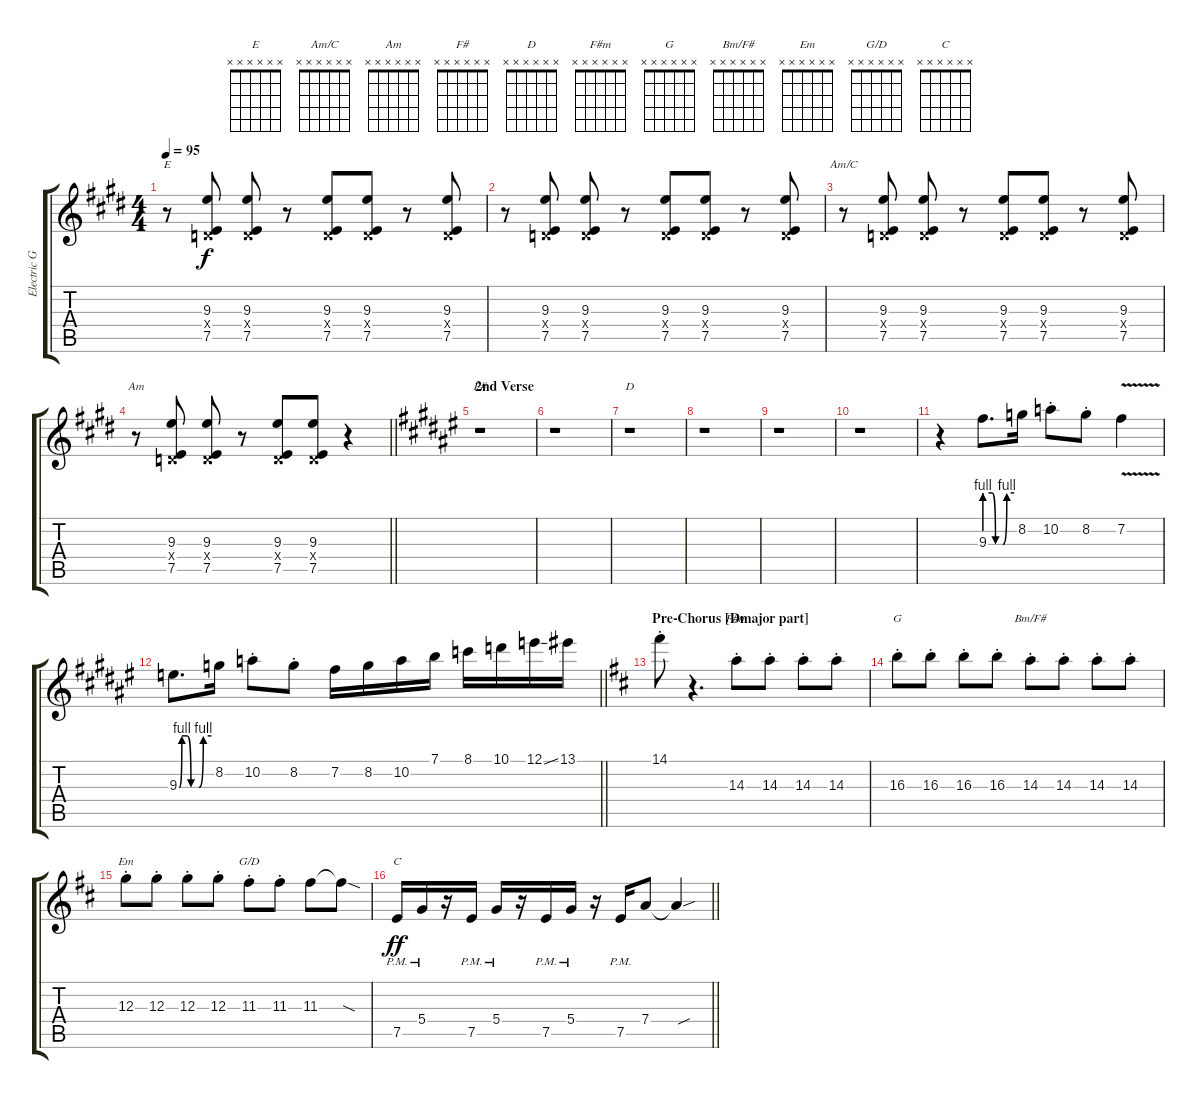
\track ("Electric Guitar" "Electric G") {instrument overdrivenguitar}
\staff {score tabs}
\tuning (E4 B3 G3 D3 A2 E2) {hide}
\chord ("E" x x x x x x)
\chord ("Am/C" x x x x x x)
\chord ("Am" x x x x x x)
\chord ("F#" x x x x x x)
\chord ("D" x x x x x x)
\chord ("F#m" x x x x x x)
\chord ("G" x x x x x x)
\chord ("Bm/F#" x x x x x x)
\chord ("Em" x x x x x x)
\chord ("G/D" x x x x x x)
\chord ("C" x x x x x x)
\ts (4 4)
\tempo 95
\clef g2
\ks e
r.8{ch "E" dy f} (9.3 0.4{x} 7.5).8 (9.3 0.4{x} 7.5).8 r.8 (9.3 0.4{x} 7.5).8 (9.3 0.4{x} 7.5).8 r.8 (9.3 0.4{x} 7.5).8 |
r.8 (9.3 0.4{x} 7.5).8 (9.3 0.4{x} 7.5).8 r.8 (9.3 0.4{x} 7.5).8 (9.3 0.4{x} 7.5).8 r.8 (9.3 0.4{x} 7.5).8 |
r.8{ch "Am/C"} (9.3 0.4{x} 7.5).8 (9.3 0.4{x} 7.5).8 r.8 (9.3 0.4{x} 7.5).8 (9.3 0.4{x} 7.5).8 r.8 (9.3 0.4{x} 7.5).8 |
\barLineRight lightlight
r.8{ch "Am"} (9.3 0.4{x} 7.5).8 (9.3 0.4{x} 7.5).8 r.8 (9.3 0.4{x} 7.5).8 (9.3 0.4{x} 7.5).8 r.4 |
\section ("" "2nd Verse")
\ks f#
r.1{ch "F#" volume 13} |
r.1 |
r.1{ch "D"} |
r.1 |
r.1 |
r.1 |
r.4 9.3{be (custom 0 4 15 4 22 0 37 0 45 4 60 4)}.8{d} 8.2.16 10.2{st}.8 8.2{st}.8 7.2{v}.4 |
\barLineRight lightlight
9.3{be (custom 0 0 5 4 15 4 22 0 37 0 45 4 60 4)}.8{d} 8.2.16 10.2{st}.8 8.2{st}.8 7.2.16 8.2.16 10.2.16 7.1.16 8.1.16 10.1.16 12.1{ss}.16 13.1.16 |
\section ("" "Pre-Chorus [Dmajor part]")
\ks d
14.1{st}.8 r.4{d} 14.3{st}.8{ch "F#m" volume 9} 14.3{st}.8 14.3{st}.8 14.3{st}.8 |
16.3{st}.8{ch "G"} 16.3{st}.8 16.3{st}.8 16.3{st}.8 14.3{st}.8{ch "Bm/F#"} 14.3{st}.8 14.3{st}.8 14.3{st}.8 |
12.3{st}.8{ch "Em"} 12.3{st}.8 12.3{st}.8 12.3{st}.8 11.3{st}.8{ch "G/D"} 11.3{st}.8 11.3.8 11.3{sod t}.8 |
\barLineRight lightlight
7.5{pm}.16{ch "C" dy ff} 5.4{pm}.16 r.16 7.5{pm}.16 5.4{pm}.16 r.16 7.5{pm}.16 5.4{pm}.16 r.16 7.5{pm}.16 7.4.8 7.4{sou t}.4
